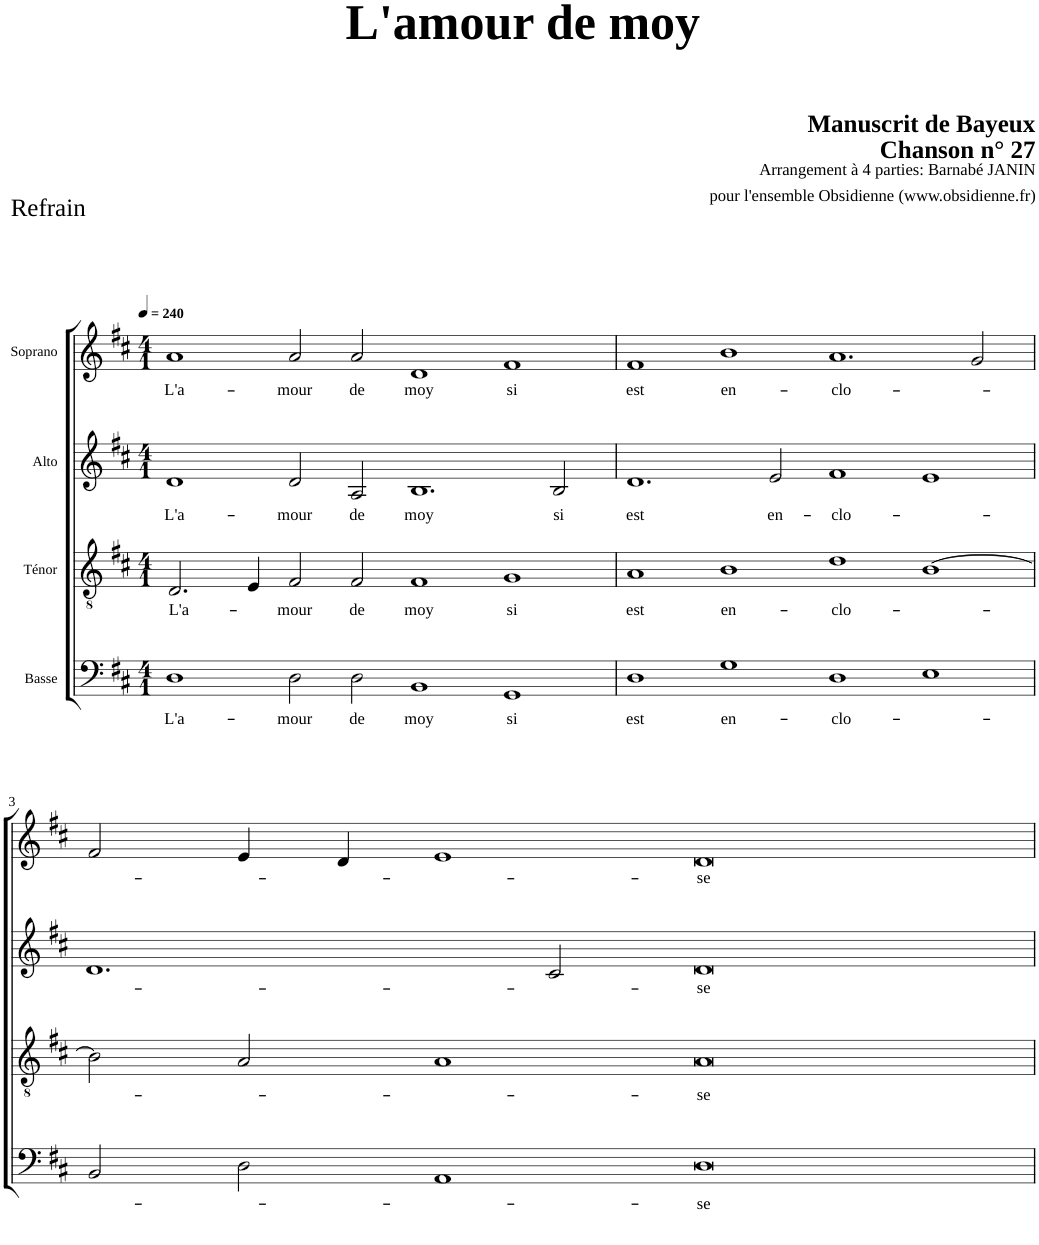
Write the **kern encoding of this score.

**kern	**text	**kern	**text	**kern	**text	**kern	**text
*part4	*part4	*part3	*part3	*part2	*part2	*part1	*part1
*staff4	*staff4	*staff3	*staff3	*staff2	*staff2	*staff1	*staff1
*I"Basse	*	*I"Ténor	*	*I"Alto	*	*I"Soprano	*
*clefF4	*	*clefGv2	*	*clefG2	*	*clefG2	*
*k[f#c#]	*	*k[f#c#]	*	*k[f#c#]	*	*k[f#c#]	*
*D:	*	*D:	*	*D:	*	*D:	*
*M4/1	*	*M4/1	*	*M4/1	*	*M4/1	*
*MM240	*	*MM240	*	*MM240	*	*MM240	*
=1	=1	=1	=1	=1	=1	=1	=1
!	!LO:LY:b	!	!LO:LY:b	!	!LO:LY:b	!	!LO:LY:b
1D	L'a-	2.D/	L'a-	1d	L'a-	1a	L'a-
.	.	4E/	.	.	.	.	.
!	!LO:LY:b	!	!LO:LY:b	!	!LO:LY:b	!	!LO:LY:b
2D\	-mour	2F#/	-mour	2d/	-mour	2a/	-mour
!	!LO:LY:b	!	!LO:LY:b	!	!LO:LY:b	!	!LO:LY:b
2D\	de	2F#/	de	2A/	de	2a/	de
!	!LO:LY:b	!	!LO:LY:b	!	!LO:LY:b	!	!LO:LY:b
1BB	moy	1F#	moy	1.B	moy	1d	moy
!	!LO:LY:b	!	!LO:LY:b	!	!	!	!LO:LY:b
1GG	si	1G	si	.	.	1f#	si
!	!	!	!	!	!LO:LY:b	!	!
.	.	.	.	2B/	si	.	.
=2	=2	=2	=2	=2	=2	=2	=2
!	!LO:LY:b	!	!LO:LY:b	!	!LO:LY:b	!	!LO:LY:b
1D	est	1A	est	1.d	est	1f#	est
!	!LO:LY:b	!	!LO:LY:b	!	!	!	!LO:LY:b
1G	en-	1B	en-	.	.	1b	en-
!	!	!	!	!	!LO:LY:b	!	!
.	.	.	.	2e/	en-	.	.
!	!LO:LY:b	!	!LO:LY:b	!	!LO:LY:b	!	!LO:LY:b
1D	-clo-	1d	-clo-	1f#	-clo-	1.a	-clo-
1E	.	[1B	.	1e	.	.	.
.	.	.	.	.	.	2g/	.
!!LO:LB:g=z
=3	=3	=3	=3	=3	=3	=3	=3
2BB/	.	2B\]	.	1.d	.	2f#/	.
2D\	.	2A/	.	.	.	4e/	.
.	.	.	.	.	.	4d/	.
1AA	.	1A	.	.	.	1e	.
.	.	.	.	2c#/	.	.	.
!	!LO:LY:b	!	!LO:LY:b	!	!LO:LY:b	!	!LO:LY:b
0D	-se	0A	-se	0d	-se	0d	-se
=	=	=	=	=	=	=	=
*-	*-	*-	*-	*-	*-	*-	*-
